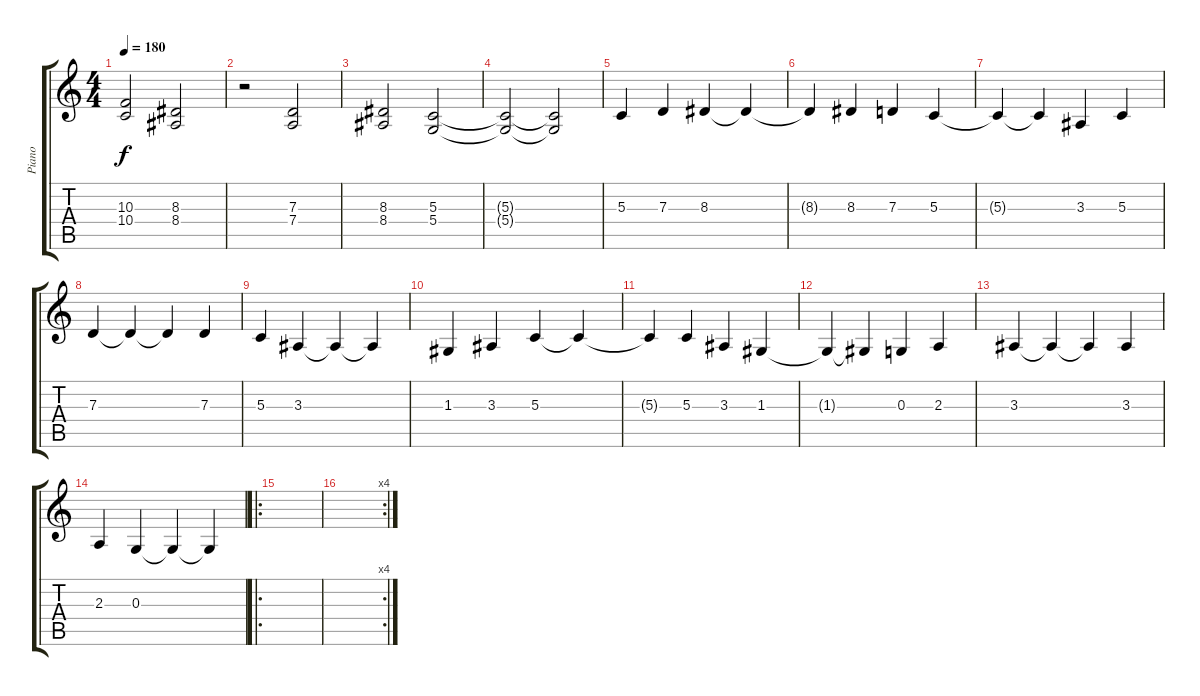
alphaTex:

\track ("Piano" "Piano") {instrument acousticgrandpiano}
\staff {score tabs}
\tuning (E4 B3 G3 D3 A2 E2) {hide}
\ts (4 4)
\tempo 180
\clef g2
\ks c
(10.3 10.4).2{dy f} (8.3 8.4).2 |
r.2 (7.3 7.4).2 |
(8.3 8.4).2 (5.3 5.4).2 |
(5.3{t} 5.4{t}).2 (5.3{t} 5.4{t}).2 |
5.3.4 7.3.4 8.3.4 8.3{t}.4 |
8.3{t}.4 8.3.4 7.3.4 5.3.4 |
5.3{t}.4 5.3{t}.4 3.3.4 5.3.4 |
7.3.4 7.3{t}.4 7.3{t}.4 7.3.4 |
5.3.4 3.3.4 3.3{t}.4 3.3{t}.4 |
1.3.4 3.3.4 5.3.4 5.3{t}.4 |
5.3{t}.4 5.3.4 3.3.4 1.3.4 |
1.3{t}.4 1.3{t}.4 0.3.4 2.3.4 |
3.3.4 3.3{t}.4 3.3{t}.4 3.3.4 |
2.3.4 0.3.4 0.3{t}.4 0.3{t}.4 |
\ro
|
\rc 4
